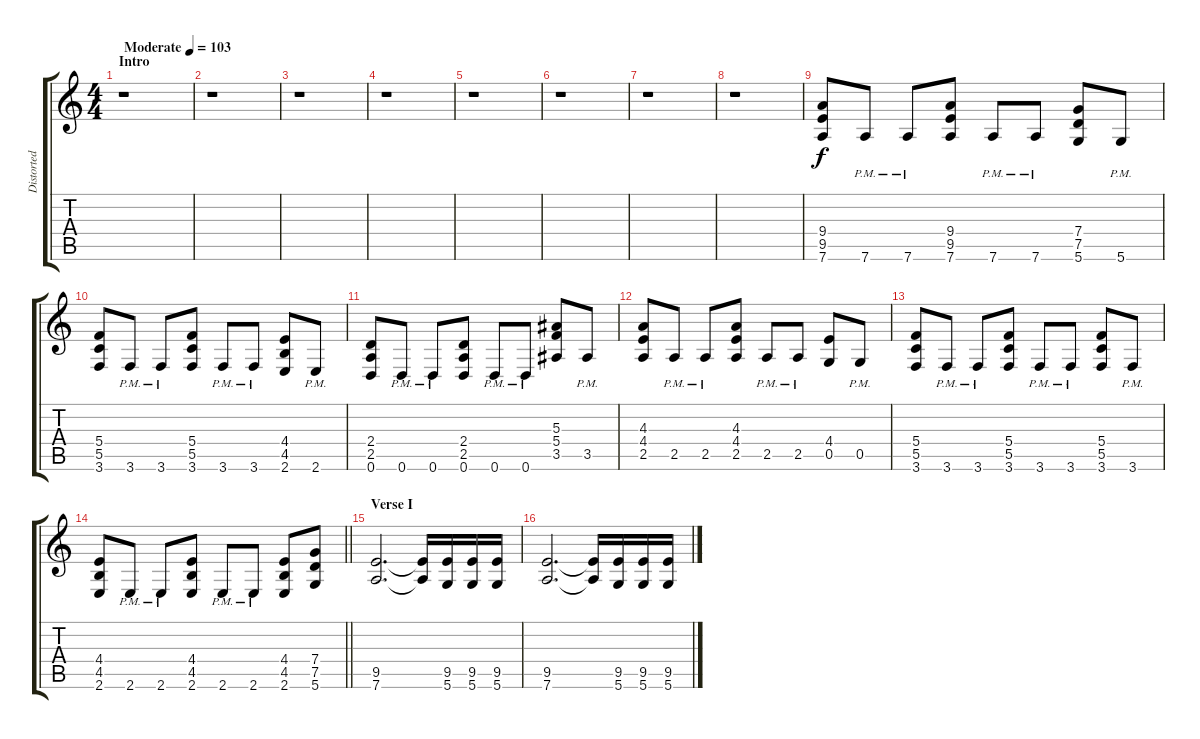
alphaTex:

\track ("Distorted Rhythm Guitar (L)" "Distorted ") {instrument distortionguitar}
\staff {score tabs}
\tuning (D4 A3 F3 C3 G2 D2) {hide}
\ts (4 4)
\section ("" "Intro")
\tempo (103 "Moderate")
\clef g2
\ks c
r.1{dy f instrument distortionguitar} |
r.1 |
r.1 |
r.1 |
r.1 |
r.1 |
r.1 |
r.1 |
(9.4 9.5 7.6).8 7.6{pm}.8 7.6{pm}.8 (9.4 9.5 7.6).8 7.6{pm}.8 7.6{pm}.8 (7.4 7.5 5.6).8 5.6{pm}.8 |
(5.4 5.5 3.6).8 3.6{pm}.8 3.6{pm}.8 (5.4 5.5 3.6).8 3.6{pm}.8 3.6{pm}.8 (4.4 4.5 2.6).8 2.6{pm}.8 |
(2.4 2.5 0.6).8 0.6{pm}.8 0.6{pm}.8 (2.4 2.5 0.6).8 0.6{pm}.8 0.6{pm}.8 (5.3 5.4 3.5).8 3.5{pm}.8 |
(4.3 4.4 2.5).8 2.5{pm}.8 2.5{pm}.8 (4.3 4.4 2.5).8 2.5{pm}.8 2.5{pm}.8 (4.4 0.5).8 0.5{pm}.8 |
(5.4 5.5 3.6).8 3.6{pm}.8 3.6{pm}.8 (5.4 5.5 3.6).8 3.6{pm}.8 3.6{pm}.8 (5.4 5.5 3.6).8 3.6{pm}.8 |
\barLineRight lightlight
(4.4 4.5 2.6).8 2.6{pm}.8 2.6{pm}.8 (4.4 4.5 2.6).8 2.6{pm}.8 2.6{pm}.8 (4.4 4.5 2.6).8 (7.4 7.5 5.6).8 |
\section ("" "Verse I")
(9.5 7.6).2{d} (9.5{t} 7.6{t}).16 (9.5 5.6).16 (9.5 5.6).16 (9.5 5.6).16 |
(9.5 7.6).2{d} (9.5{t} 7.6{t}).16 (9.5 5.6).16 (9.5 5.6).16 (9.5 5.6).16
